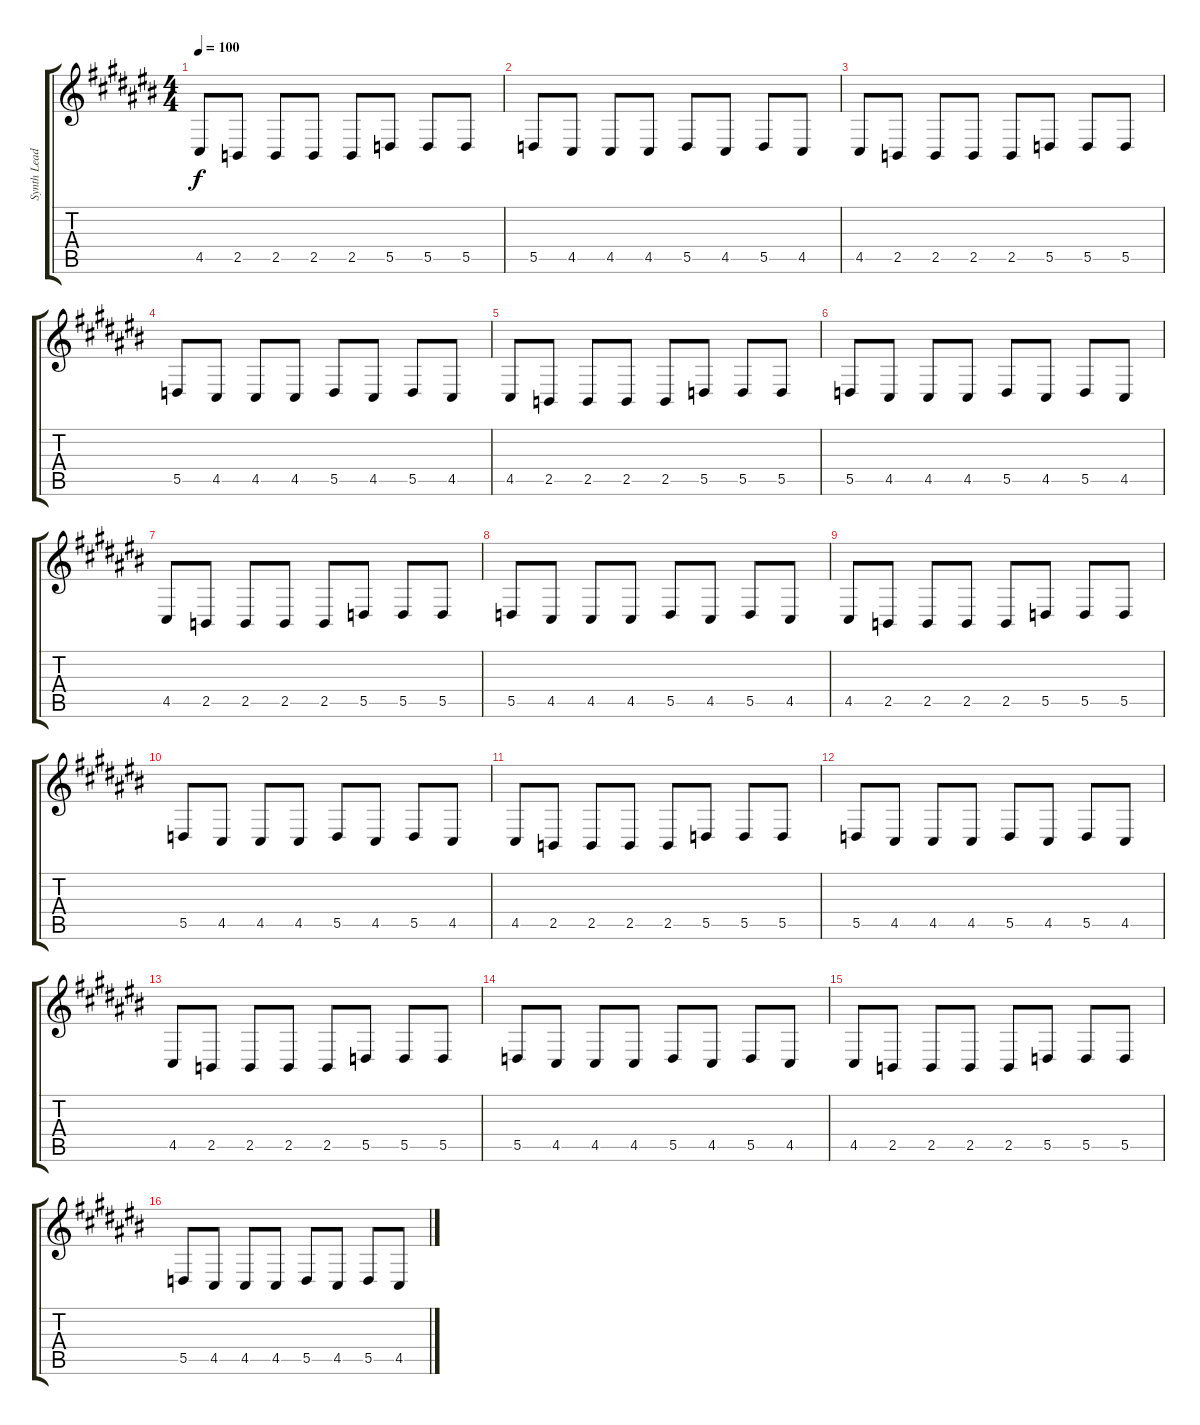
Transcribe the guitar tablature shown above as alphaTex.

\track ("Synth Lead" "Synth Lead") {instrument lead2sawtooth}
\staff {score tabs}
\tuning (E4 B3 G3 D3 A2 E2) {hide}
\ts (4 4)
\tempo 100
\clef g2
\ks c#
4.5.8{dy f} 2.5.8 2.5.8 2.5.8 2.5.8 5.5.8 5.5.8 5.5.8 |
5.5.8 4.5.8 4.5.8 4.5.8 5.5.8 4.5.8 5.5.8 4.5.8 |
4.5.8 2.5.8 2.5.8 2.5.8 2.5.8 5.5.8 5.5.8 5.5.8 |
5.5.8 4.5.8 4.5.8 4.5.8 5.5.8 4.5.8 5.5.8 4.5.8 |
4.5.8 2.5.8 2.5.8 2.5.8 2.5.8 5.5.8 5.5.8 5.5.8 |
5.5.8 4.5.8 4.5.8 4.5.8 5.5.8 4.5.8 5.5.8 4.5.8 |
4.5.8 2.5.8 2.5.8 2.5.8 2.5.8 5.5.8 5.5.8 5.5.8 |
5.5.8 4.5.8 4.5.8 4.5.8 5.5.8 4.5.8 5.5.8 4.5.8 |
4.5.8 2.5.8 2.5.8 2.5.8 2.5.8 5.5.8 5.5.8 5.5.8 |
5.5.8 4.5.8 4.5.8 4.5.8 5.5.8 4.5.8 5.5.8 4.5.8 |
4.5.8 2.5.8 2.5.8 2.5.8 2.5.8 5.5.8 5.5.8 5.5.8 |
5.5.8 4.5.8 4.5.8 4.5.8 5.5.8 4.5.8 5.5.8 4.5.8 |
4.5.8 2.5.8 2.5.8 2.5.8 2.5.8 5.5.8 5.5.8 5.5.8 |
5.5.8 4.5.8 4.5.8 4.5.8 5.5.8 4.5.8 5.5.8 4.5.8 |
4.5.8 2.5.8 2.5.8 2.5.8 2.5.8 5.5.8 5.5.8 5.5.8 |
5.5.8 4.5.8 4.5.8 4.5.8 5.5.8 4.5.8 5.5.8 4.5.8
